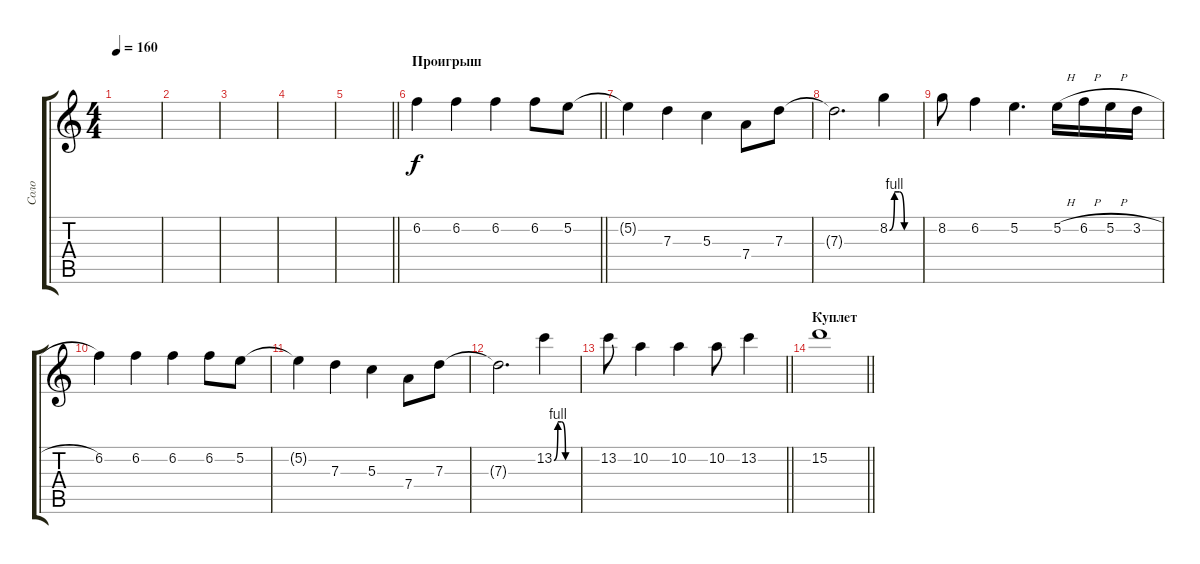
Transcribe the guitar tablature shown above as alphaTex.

\track ("Соло" "Соло") {instrument distortionguitar}
\staff {score tabs}
\tuning (E4 B3 G3 D3 A2 E2) {hide}
\ts (4 4)
\tempo 160
\clef g2
\ks c
|
|
|
|
\barLineRight lightlight
|
\section ("" "Проигрыш")
\barLineRight lightlight
6.2.4{instrument distortionguitar} 6.2.4 6.2.4 6.2.8 5.2.8 |
5.2{t}.4 7.3.4 5.3.4 7.4.8 7.3.8 |
7.3{t}.2{d} 8.2{be (custom 0 0 10 4 20 4 30 0 60 0)}.4 |
8.2.8 6.2.4 5.2.4{d} 5.2{h}.16 6.2{h}.16 5.2{h}.16 3.2{h}.16 |
6.2.4 6.2.4 6.2.4 6.2.8 5.2.8 |
5.2{t}.4 7.3.4 5.3.4 7.4.8 7.3.8 |
7.3{t}.2{d} 13.2{be (custom 0 0 10 4 20 4 30 0 60 0)}.4 |
\barLineRight lightlight
13.2.8 10.2.4 10.2.4 10.2.8 13.2.4 |
\section ("" "Куплет")
\barLineRight lightlight
15.2.1
